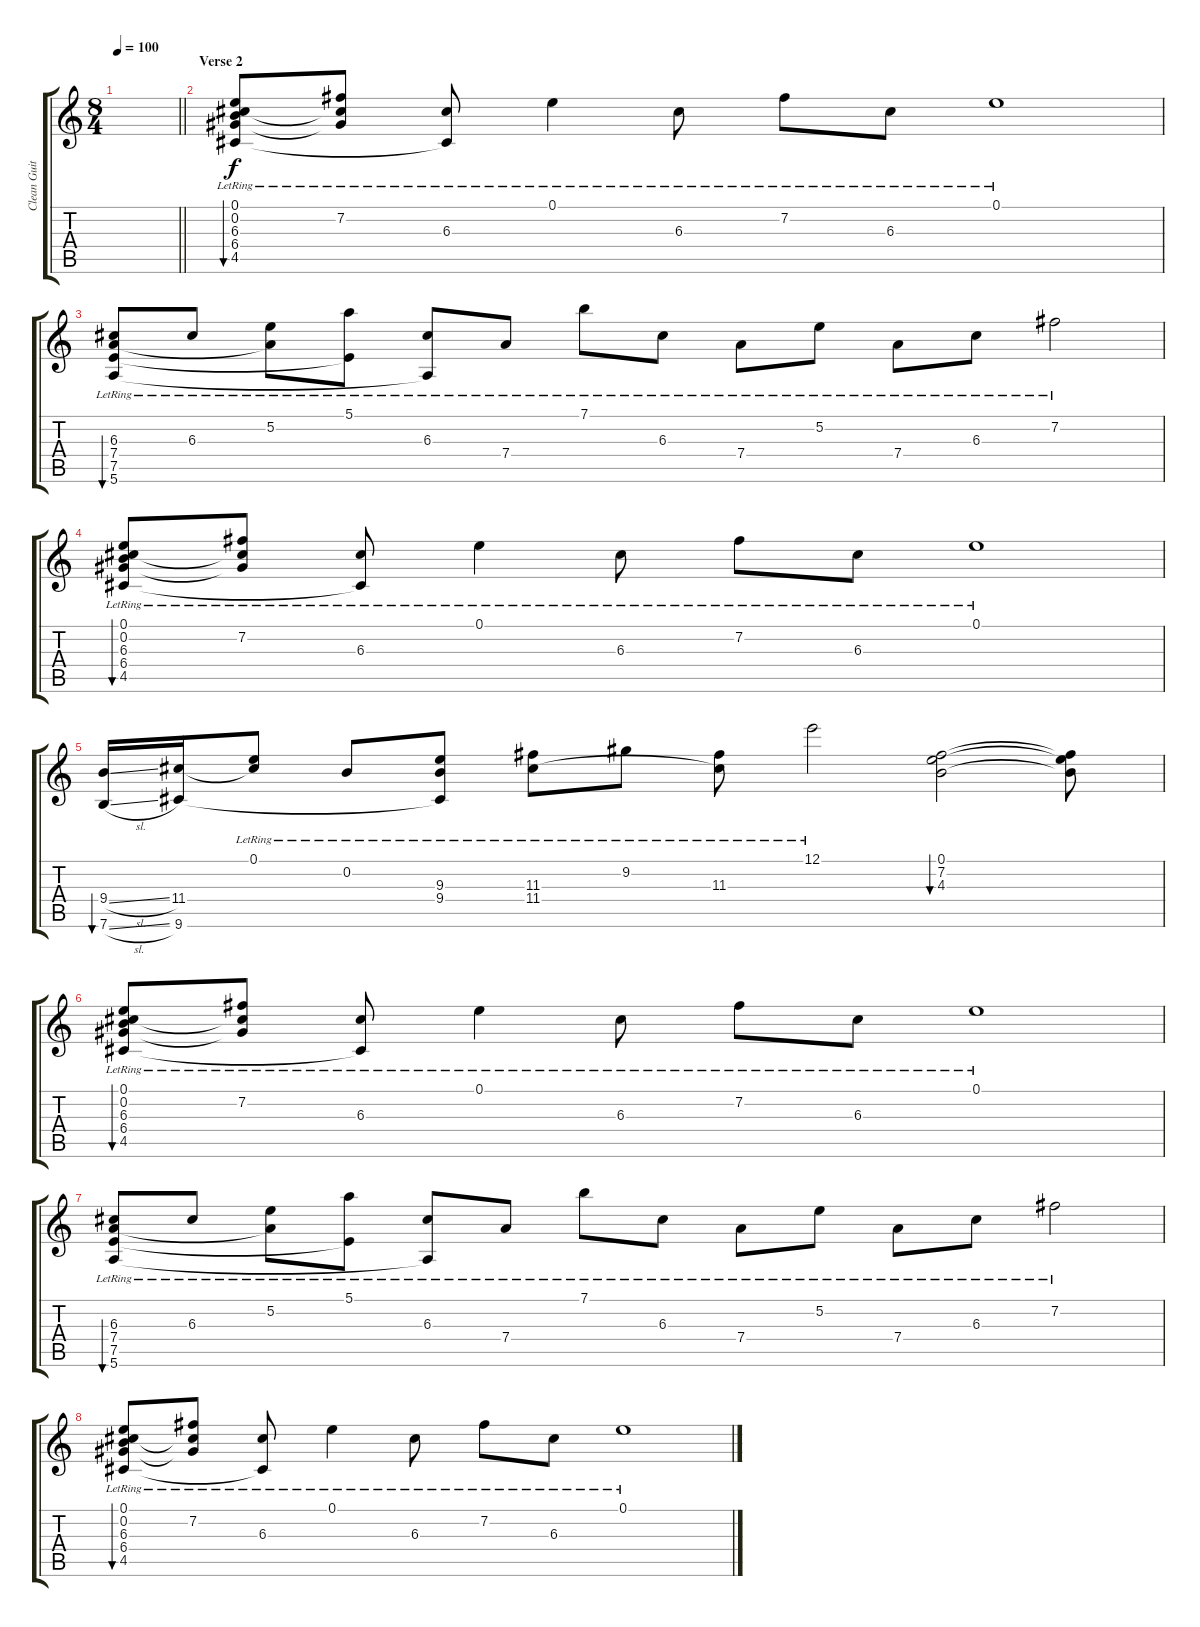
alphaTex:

\track ("Clean Guitar" "Clean Guit") {instrument electricguitarclean}
\staff {score tabs}
\tuning (E4 B3 G3 D3 A2 E2) {hide}
\ts (8 4)
\tempo 100
\clef g2
\barLineRight lightlight
\ks c
|
\section ("" "Verse 2")
(0.1{lr} 0.2{lr} 6.3{lr} 6.4{lr} 4.5{lr}).8{bu 240 instrument electricguitarclean} (7.2{lr} 6.3{t} 6.4{t}).8 (6.3{lr} 4.5{t}).8 0.1{lr}.4 6.3{lr}.8 7.2{lr}.8 6.3{lr}.8 0.1{lr}.1 |
(6.3{lr} 7.4{lr} 7.5{lr} 5.6{lr}).8{bu 480} 6.3{lr}.8 (5.2{lr} 7.4{t}).8 (5.1{lr} 7.5{t}).8 (6.3{lr} 5.6{t}).8 7.4{lr}.8 7.1{lr}.8 6.3{lr}.8 7.4{lr}.8 5.2{lr}.8 7.4{lr}.8 6.3{lr}.8 7.2{lr}.2 |
(0.1{lr} 0.2{lr} 6.3{lr} 6.4{lr} 4.5{lr}).8{bu 240 instrument electricguitarclean} (7.2{lr} 6.3{t} 6.4{t}).8 (6.3{lr} 4.5{t}).8 0.1{lr}.4 6.3{lr}.8 7.2{lr}.8 6.3{lr}.8 0.1{lr}.1 |
(9.4{sl} 7.6{sl}).16{bu 480} (11.4 9.6).16 (0.1{lr} 11.4{t}).8 0.2{lr}.8 (9.3{lr} 9.4 9.6{t}).8 (11.3{lr} 11.4).8 9.2{lr}.8 (11.3{lr} 11.4{t}).8 12.1{lr}.2 (0.1 7.2 4.3).2{bu 240} (0.1{t} 7.2{t} 4.3{t}).8 |
(0.1{lr} 0.2{lr} 6.3{lr} 6.4{lr} 4.5{lr}).8{bu 240 instrument electricguitarclean} (7.2{lr} 6.3{t} 6.4{t}).8 (6.3{lr} 4.5{t}).8 0.1{lr}.4 6.3{lr}.8 7.2{lr}.8 6.3{lr}.8 0.1{lr}.1 |
(6.3{lr} 7.4{lr} 7.5{lr} 5.6{lr}).8{bu 480} 6.3{lr}.8 (5.2{lr} 7.4{t}).8 (5.1{lr} 7.5{t}).8 (6.3{lr} 5.6{t}).8 7.4{lr}.8 7.1{lr}.8 6.3{lr}.8 7.4{lr}.8 5.2{lr}.8 7.4{lr}.8 6.3{lr}.8 7.2{lr}.2 |
(0.1{lr} 0.2{lr} 6.3{lr} 6.4{lr} 4.5{lr}).8{bu 240 instrument electricguitarclean} (7.2{lr} 6.3{t} 6.4{t}).8 (6.3{lr} 4.5{t}).8 0.1{lr}.4 6.3{lr}.8 7.2{lr}.8 6.3{lr}.8 0.1{lr}.1
